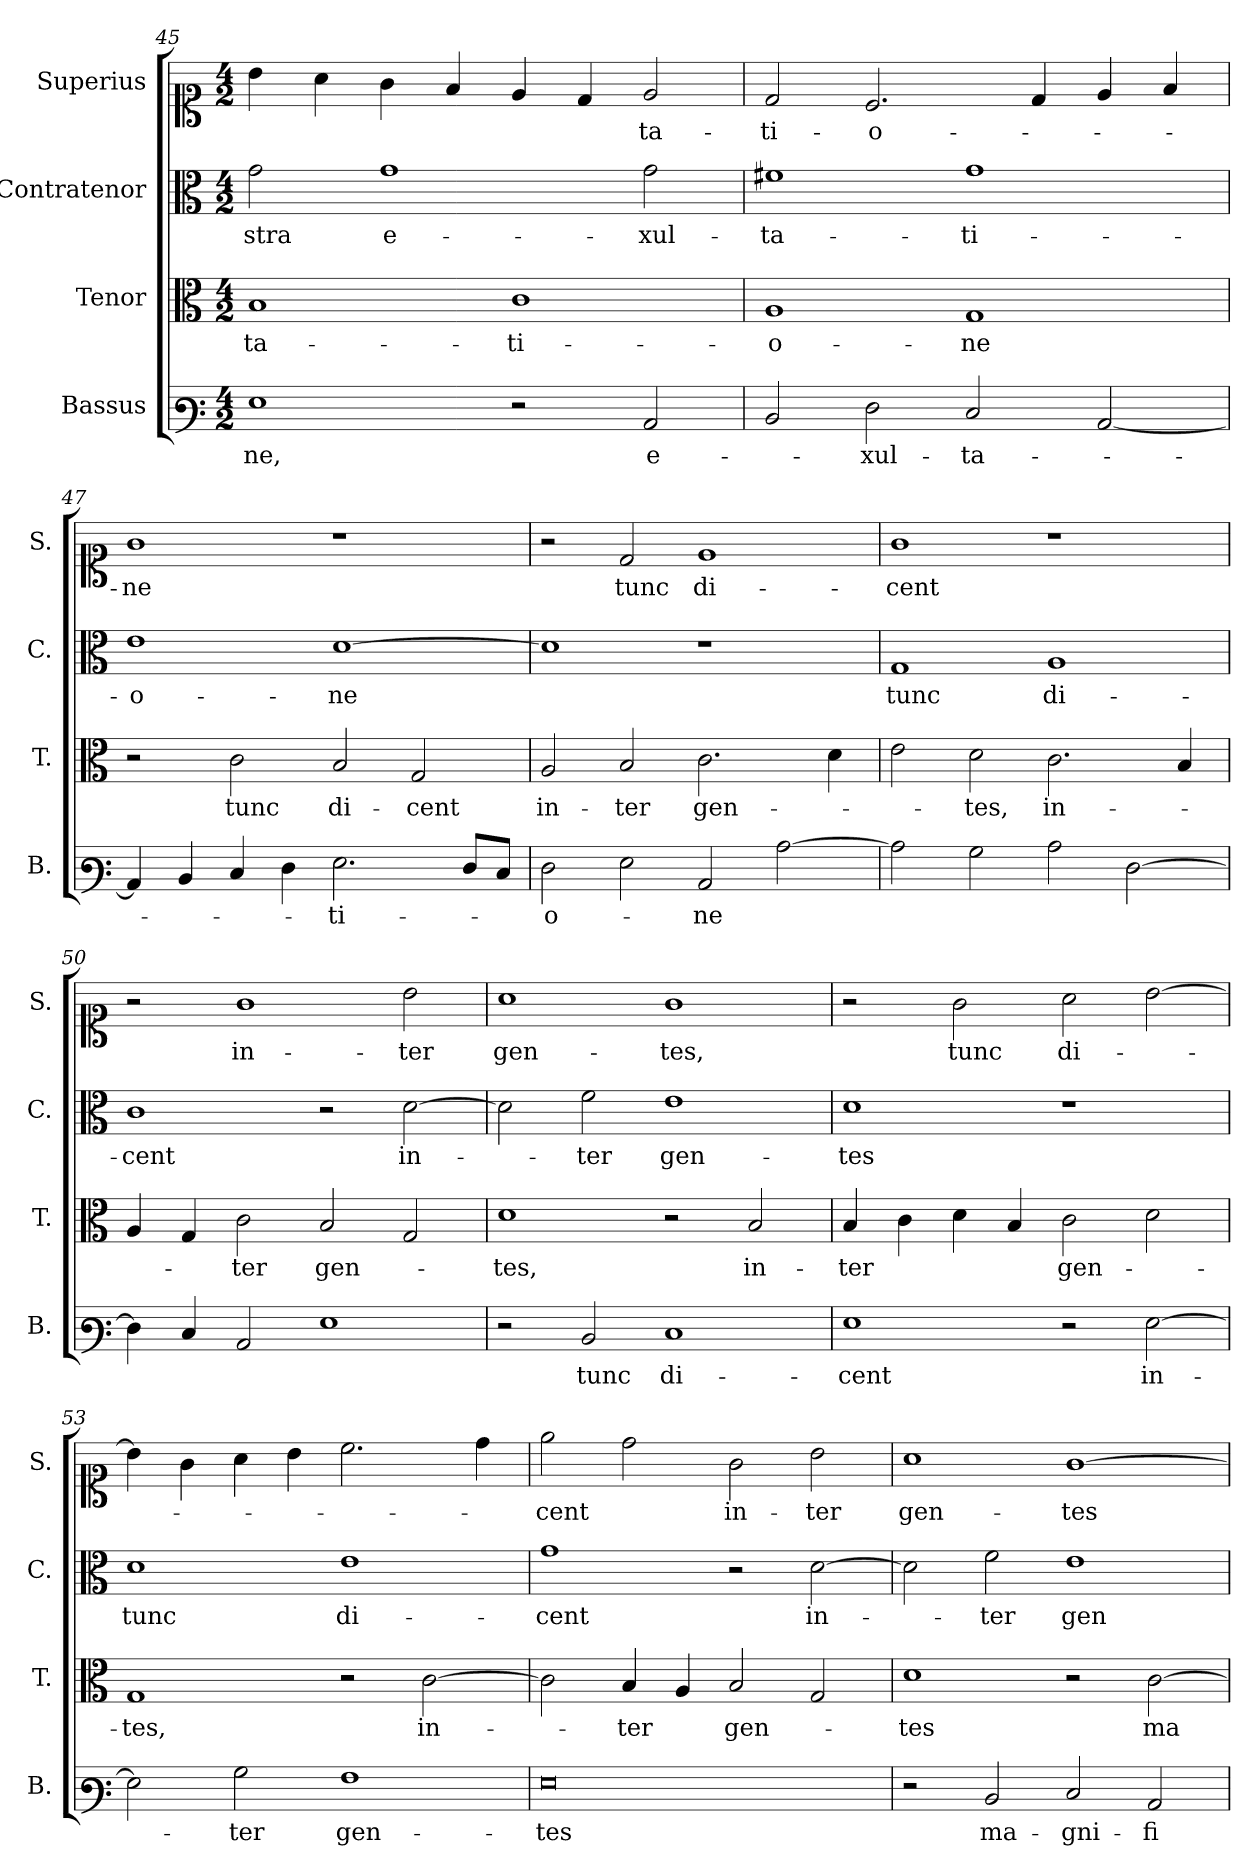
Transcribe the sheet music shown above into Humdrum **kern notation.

**kern	**text	**kern	**text	**kern	**text	**kern	**text
*part4	*part4	*part3	*part3	*part2	*part2	*part1	*part1
*staff4	*staff4	*staff3	*staff3	*staff2	*staff2	*staff1	*staff1
*I"Bassus	*	*I"Tenor	*	*I"Contratenor	*	*I"Superius	*
*I'B.	*	*I'T.	*	*I'C.	*	*I'S.	*
*clefF3	*	*clefC3	*	*clefC3	*	*clefC1	*
*k[]	*	*k[]	*	*k[]	*	*k[]	*
*M4/2	*	*M4/2	*	*M4/2	*	*M4/2	*
=45	=45	=45	=45	=45	=45	=45	=45
!	!LO:LY:b	!	!LO:LY:b	!	!LO:LY:b	!	!
1G	-ne,	1B	-ta-	2g\	-stra	4b\	.
.	.	.	.	.	.	4a\	.
!	!	!	!	!	!LO:LY:b	!	!
.	.	.	.	1g	e-	4g\	.
.	.	.	.	.	.	4f/	.
!	!	!	!LO:LY:b	!	!	!	!
2r	.	1c	-ti-	.	.	4e/	.
.	.	.	.	.	.	4d/	.
!	!LO:LY:b	!	!	!	!LO:LY:b	!	!LO:LY:b
2C/	e-	.	.	2g\	-xul-	2e/	-ta-
=46	=46	=46	=46	=46	=46	=46	=46
!	!	!	!LO:LY:b	!	!LO:LY:b	!	!LO:LY:b
2D/	.	1A	-o-	1f#X	-ta-	2d/	-ti-
!	!LO:LY:b	!	!	!	!	!	!LO:LY:b
2F\	-xul-	.	.	.	.	2.c/	-o-
!	!LO:LY:b	!	!LO:LY:b	!	!LO:LY:b	!	!
2E/	-ta-	1G	-ne	1g	-ti-	.	.
.	.	.	.	.	.	4d/	.
[2C/	.	.	.	.	.	4e/	.
.	.	.	.	.	.	4f/	.
=47	=47	=47	=47	=47	=47	=47	=47
!	!	!	!	!	!LO:LY:b	!	!LO:LY:b
4C/]	.	2r	.	1e	-o-	1g	-ne
4D/	.	.	.	.	.	.	.
!	!	!	!LO:LY:b	!	!	!	!
4E/	.	2c\	tunc	.	.	.	.
4F\	.	.	.	.	.	.	.
!	!LO:LY:b	!	!LO:LY:b	!	!LO:LY:b	!	!
2.G\	-ti-	2B/	di-	[1d	-ne	1r	.
!	!	!	!LO:LY:b	!	!	!	!
.	.	2G/	-cent	.	.	.	.
8F/L	.	.	.	.	.	.	.
8E/J	.	.	.	.	.	.	.
=48	=48	=48	=48	=48	=48	=48	=48
!	!LO:LY:b	!	!LO:LY:b	!	!	!	!
2F\	-o-	2A/	in-	1d]	.	2r	.
!	!	!	!LO:LY:b	!	!	!	!LO:LY:b
2G\	.	2B/	-ter	.	.	2d/	tunc
!	!LO:LY:b	!	!LO:LY:b	!	!	!	!LO:LY:b
2C/	-ne	2.c\	gen-	1r	.	1e	di-
[2c\	.	.	.	.	.	.	.
.	.	4d\	.	.	.	.	.
=49	=49	=49	=49	=49	=49	=49	=49
!	!	!	!	!	!LO:LY:b	!	!LO:LY:b
2c\]	.	2e\	.	1G	tunc	1g	-cent
!	!	!	!LO:LY:b	!	!	!	!
2B\	.	2d\	-tes,	.	.	.	.
!	!	!	!LO:LY:b	!	!LO:LY:b	!	!
2c\	.	2.c\	in-	1A	di-	1r	.
[2F\	.	.	.	.	.	.	.
.	.	4B/	.	.	.	.	.
!!LO:LB:g=z
=50	=50	=50	=50	=50	=50	=50	=50
!	!	!	!	!	!LO:LY:b	!	!
4F\]	.	4A/	.	1c	-cent	2r	.
4E/	.	4G/	.	.	.	.	.
!	!	!	!LO:LY:b	!	!	!	!LO:LY:b
2C/	.	2c\	-ter	.	.	1g	in-
!	!	!	!LO:LY:b	!	!	!	!
1G	.	2B/	gen-	2r	.	.	.
!	!	!	!	!	!LO:LY:b	!	!LO:LY:b
.	.	2G/	.	[2d\	in-	2b\	-ter
=51	=51	=51	=51	=51	=51	=51	=51
!	!	!	!LO:LY:b	!	!	!	!LO:LY:b
2r	.	1d	-tes,	2d\]	.	1a	gen-
!	!LO:LY:b	!	!	!	!LO:LY:b	!	!
2D/	tunc	.	.	2f\	-ter	.	.
!	!LO:LY:b	!	!	!	!LO:LY:b	!	!LO:LY:b
1E	di-	2r	.	1e	gen-	1g	-tes,
!	!	!	!LO:LY:b	!	!	!	!
.	.	2B/	in-	.	.	.	.
=52	=52	=52	=52	=52	=52	=52	=52
!	!LO:LY:b	!	!LO:LY:b	!	!LO:LY:b	!	!
1G	-cent	4B/	-ter	1d	-tes	2r	.
.	.	4c\	.	.	.	.	.
!	!	!	!	!	!	!	!LO:LY:b
.	.	4d\	.	.	.	2g\	tunc
.	.	4B/	.	.	.	.	.
!	!	!	!LO:LY:b	!	!	!	!LO:LY:b
2r	.	2c\	gen-	1r	.	2a\	di-
!	!LO:LY:b	!	!	!	!	!	!
[2G\	in-	2d\	.	.	.	[2b\	.
=53	=53	=53	=53	=53	=53	=53	=53
!	!	!	!LO:LY:b	!	!LO:LY:b	!	!
2G\]	.	1G	-tes,	1d	tunc	4b\]	.
.	.	.	.	.	.	4g\	.
!	!LO:LY:b	!	!	!	!	!	!
2B\	-ter	.	.	.	.	4a\	.
.	.	.	.	.	.	4b\	.
!	!LO:LY:b	!	!	!	!LO:LY:b	!	!
1A	gen-	2r	.	1e	di-	2.cc\	.
!	!	!	!LO:LY:b	!	!	!	!
.	.	[2c\	in-	.	.	.	.
.	.	.	.	.	.	4dd\	.
=54	=54	=54	=54	=54	=54	=54	=54
!	!LO:LY:b	!	!	!	!LO:LY:b	!	!LO:LY:b
0G	-tes	2c\]	.	1g	-cent	2ee\	cent
!	!	!	!LO:LY:b	!	!	!	!
.	.	4B/	-ter	.	.	2dd\	.
.	.	4A/	.	.	.	.	.
!	!	!	!LO:LY:b	!	!	!	!LO:LY:b
.	.	2B/	gen-	2r	.	2g\	in-
!	!	!	!	!	!LO:LY:b	!	!LO:LY:b
.	.	2G/	.	[2d\	in-	2b\	-ter
=55	=55	=55	=55	=55	=55	=55	=55
!	!	!	!LO:LY:b	!	!	!	!LO:LY:b
2r	.	1d	-tes	2d\]	.	1a	gen-
!	!LO:LY:b	!	!	!	!LO:LY:b	!	!
2D/	ma-	.	.	2f\	-ter	.	.
!	!LO:LY:b	!	!	!	!LO:LY:b	!	!LO:LY:b
2E/	-gni-	2r	.	1e	gen-	[1g	-tes
!	!LO:LY:b	!	!LO:LY:b	!	!	!	!
2C/	-fi-	[2c\	ma-	.	.	.	.
=	=	=	=	=	=	=	=
*-	*-	*-	*-	*-	*-	*-	*-
